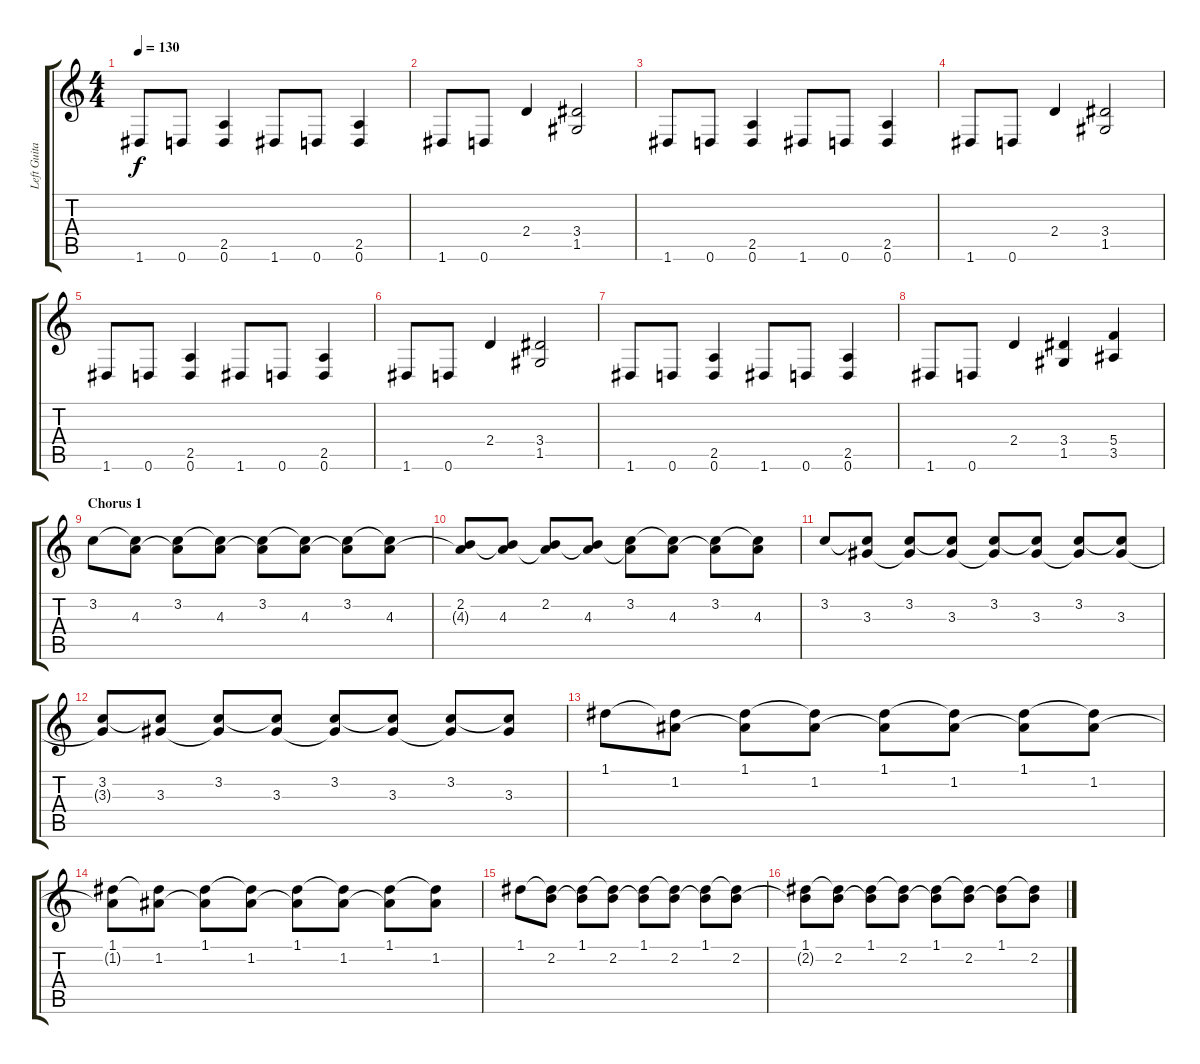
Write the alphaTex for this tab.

\track ("Left Guitar" "Left Guita") {instrument distortionguitar}
\staff {score tabs}
\tuning (D4 A3 F3 C3 G2 D2) {hide}
\ts (4 4)
\tempo 130
\clef g2
\ks c
1.6.8{dy f} 0.6.8 (2.5 0.6).4 1.6.8 0.6.8 (2.5 0.6).4 |
1.6.8 0.6.8 2.4.4 (3.4 1.5).2 |
1.6.8 0.6.8 (2.5 0.6).4 1.6.8 0.6.8 (2.5 0.6).4 |
1.6.8 0.6.8 2.4.4 (3.4 1.5).2 |
1.6.8 0.6.8 (2.5 0.6).4 1.6.8 0.6.8 (2.5 0.6).4 |
1.6.8 0.6.8 2.4.4 (3.4 1.5).2 |
1.6.8 0.6.8 (2.5 0.6).4 1.6.8 0.6.8 (2.5 0.6).4 |
1.6.8 0.6.8 2.4.4 (3.4 1.5).4 (5.4 3.5).4 |
\section ("" "Chorus 1")
3.2.8 (3.2{t} 4.3).8 (3.2 4.3{t}).8 (3.2{t} 4.3).8 (3.2 4.3{t}).8 (3.2{t} 4.3).8 (3.2 4.3{t}).8 (3.2{t} 4.3).8 |
(2.2 4.3{t}).8 (2.2{t} 4.3).8 (2.2 4.3{t}).8 (2.2{t} 4.3).8 (3.2 4.3{t}).8 (3.2{t} 4.3).8 (3.2 4.3{t}).8 (3.2{t} 4.3).8 |
3.2.8 (3.2{t} 3.3).8 (3.2 3.3{t}).8 (3.2{t} 3.3).8 (3.2 3.3{t}).8 (3.2{t} 3.3).8 (3.2 3.3{t}).8 (3.2{t} 3.3).8 |
(3.2 3.3{t}).8 (3.2{t} 3.3).8 (3.2 3.3{t}).8 (3.2{t} 3.3).8 (3.2 3.3{t}).8 (3.2{t} 3.3).8 (3.2 3.3{t}).8 (3.2{t} 3.3).8 |
1.1.8 (1.1{t} 1.2).8 (1.1 1.2{t}).8 (1.1{t} 1.2).8 (1.1 1.2{t}).8 (1.1{t} 1.2).8 (1.1 1.2{t}).8 (1.1{t} 1.2).8 |
(1.1 1.2{t}).8 (1.1{t} 1.2).8 (1.1 1.2{t}).8 (1.1{t} 1.2).8 (1.1 1.2{t}).8 (1.1{t} 1.2).8 (1.1 1.2{t}).8 (1.1{t} 1.2).8 |
1.1.8 (1.1{t} 2.2).8 (1.1 2.2{t}).8 (1.1{t} 2.2).8 (1.1 2.2{t}).8 (1.1{t} 2.2).8 (1.1 2.2{t}).8 (1.1{t} 2.2).8 |
(1.1 2.2{t}).8 (1.1{t} 2.2).8 (1.1 2.2{t}).8 (1.1{t} 2.2).8 (1.1 2.2{t}).8 (1.1{t} 2.2).8 (1.1 2.2{t}).8 (1.1{t} 2.2).8
